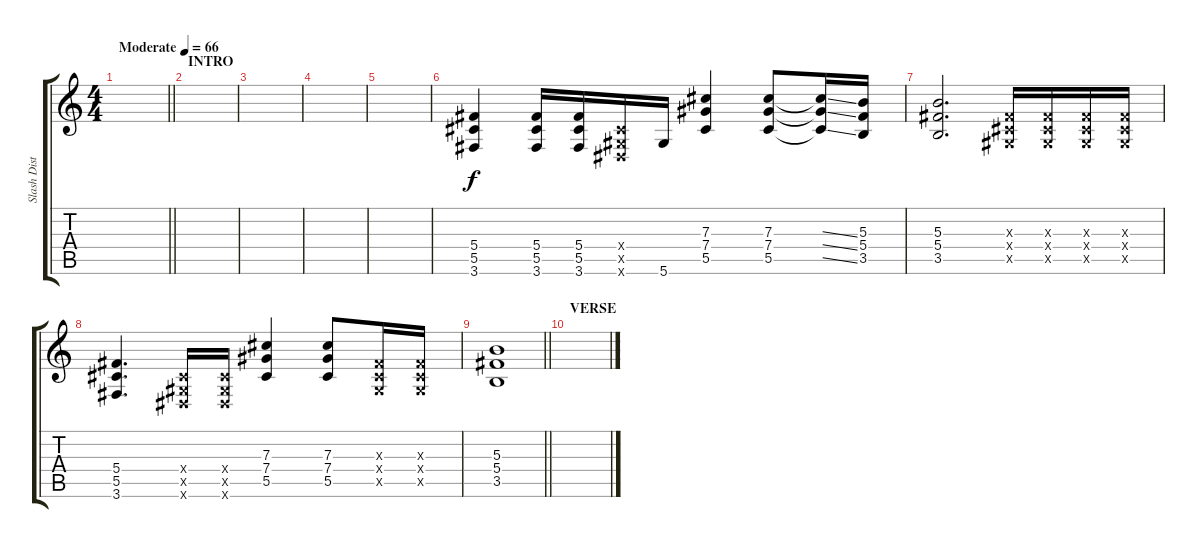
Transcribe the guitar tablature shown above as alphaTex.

\track ("Slash Distortion" "Slash Dist") {instrument overdrivenguitar}
\staff {score tabs}
\tuning (Eb4 Bb3 Gb3 Db3 Ab2 Eb2) {hide}
\ts (4 4)
\tempo (66 "Moderate")
\clef g2
\barLineRight lightlight
\ks c
|
\section ("" "INTRO")
|
|
|
|
(5.4 5.5 3.6).4 (5.4 5.5 3.6).16 (5.4 5.5 3.6).16 (0.4{x} 0.5{x} 0.6{x}).16 5.6.16 (7.3 7.4 5.5).4 (7.3 7.4 5.5).8 (7.3{ss t} 7.4{ss t} 5.5{ss t}).16 (5.3 5.4 3.5).16 |
(5.3 5.4 3.5).2{d} (0.3{x} 0.4{x} 0.5{x}).16 (0.3{x} 0.4{x} 0.5{x}).16 (0.3{x} 0.4{x} 0.5{x}).16 (0.3{x} 0.4{x} 0.5{x}).16 |
(5.4 5.5 3.6).4{d} (0.4{x} 0.5{x} 0.6{x}).16 (0.4{x} 0.5{x} 0.6{x}).16 (7.3 7.4 5.5).4 (7.3 7.4 5.5).8 (0.3{x} 0.4{x} 0.5{x}).16 (0.3{x} 0.4{x} 0.5{x}).16 |
\barLineRight lightlight
(5.3 5.4 3.5).1 |
\section ("" "VERSE")
